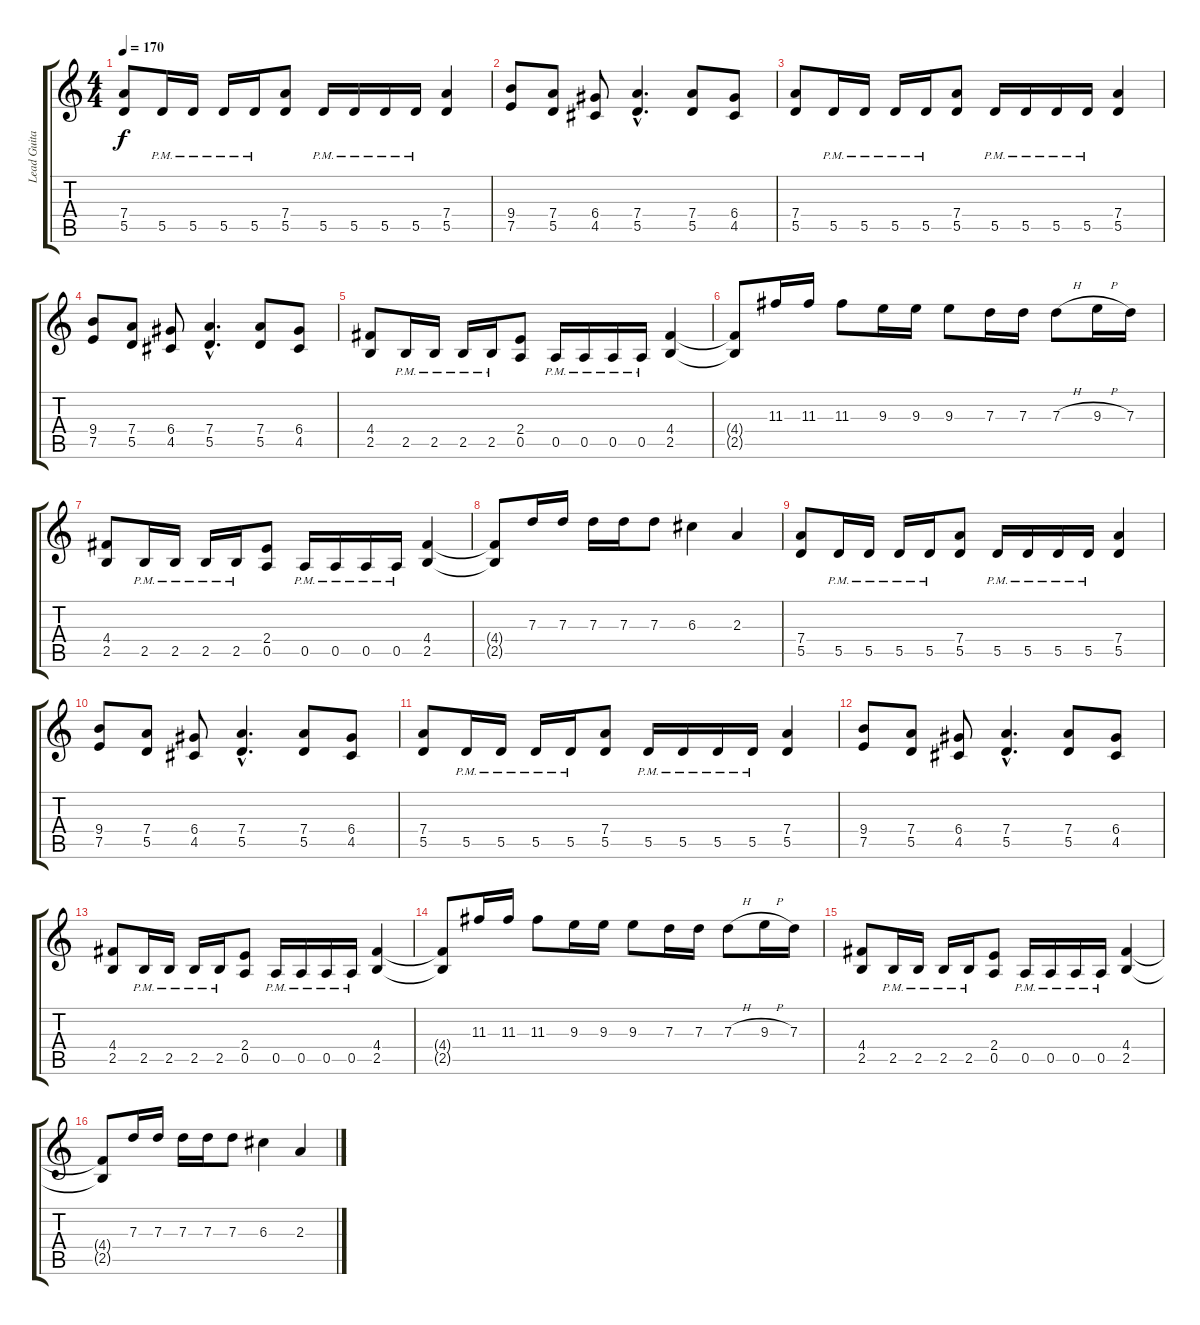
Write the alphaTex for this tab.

\track ("Lead Guitar" "Lead Guita") {instrument distortionguitar}
\staff {score tabs}
\tuning (E4 B3 G3 D3 A2 E2) {hide}
\ts (4 4)
\tempo 170
\clef g2
\ks c
(7.4 5.5).8{dy f} 5.5{pm}.16 5.5{pm}.16 5.5{pm}.16 5.5{pm}.16 (7.4 5.5).8 5.5{pm}.16 5.5{pm}.16 5.5{pm}.16 5.5{pm}.16 (7.4 5.5).4 |
(9.4 7.5).8 (7.4 5.5).8 (6.4 4.5).8 (7.4{hac} 5.5{hac}).4{d} (7.4 5.5).8 (6.4 4.5).8 |
(7.4 5.5).8 5.5{pm}.16 5.5{pm}.16 5.5{pm}.16 5.5{pm}.16 (7.4 5.5).8 5.5{pm}.16 5.5{pm}.16 5.5{pm}.16 5.5{pm}.16 (7.4 5.5).4 |
(9.4 7.5).8 (7.4 5.5).8 (6.4 4.5).8 (7.4{hac} 5.5{hac}).4{d} (7.4 5.5).8 (6.4 4.5).8 |
(4.4 2.5).8 2.5{pm}.16 2.5{pm}.16 2.5{pm}.16 2.5{pm}.16 (2.4 0.5).8 0.5{pm}.16 0.5{pm}.16 0.5{pm}.16 0.5{pm}.16 (4.4 2.5).4 |
(4.4{t} 2.5{t}).8 11.3.16 11.3.16 11.3.8 9.3.16 9.3.16 9.3.8 7.3.16 7.3.16 7.3{h}.8 9.3{h}.16 7.3.16 |
(4.4 2.5).8 2.5{pm}.16 2.5{pm}.16 2.5{pm}.16 2.5{pm}.16 (2.4 0.5).8 0.5{pm}.16 0.5{pm}.16 0.5{pm}.16 0.5{pm}.16 (4.4 2.5).4 |
(4.4{t} 2.5{t}).8 7.3.16 7.3.16 7.3.16 7.3.16 7.3.8 6.3.4 2.3.4 |
(7.4 5.5).8 5.5{pm}.16 5.5{pm}.16 5.5{pm}.16 5.5{pm}.16 (7.4 5.5).8 5.5{pm}.16 5.5{pm}.16 5.5{pm}.16 5.5{pm}.16 (7.4 5.5).4 |
(9.4 7.5).8 (7.4 5.5).8 (6.4 4.5).8 (7.4{hac} 5.5{hac}).4{d} (7.4 5.5).8 (6.4 4.5).8 |
(7.4 5.5).8 5.5{pm}.16 5.5{pm}.16 5.5{pm}.16 5.5{pm}.16 (7.4 5.5).8 5.5{pm}.16 5.5{pm}.16 5.5{pm}.16 5.5{pm}.16 (7.4 5.5).4 |
(9.4 7.5).8 (7.4 5.5).8 (6.4 4.5).8 (7.4{hac} 5.5{hac}).4{d} (7.4 5.5).8 (6.4 4.5).8 |
(4.4 2.5).8 2.5{pm}.16 2.5{pm}.16 2.5{pm}.16 2.5{pm}.16 (2.4 0.5).8 0.5{pm}.16 0.5{pm}.16 0.5{pm}.16 0.5{pm}.16 (4.4 2.5).4 |
(4.4{t} 2.5{t}).8 11.3.16 11.3.16 11.3.8 9.3.16 9.3.16 9.3.8 7.3.16 7.3.16 7.3{h}.8 9.3{h}.16 7.3.16 |
(4.4 2.5).8 2.5{pm}.16 2.5{pm}.16 2.5{pm}.16 2.5{pm}.16 (2.4 0.5).8 0.5{pm}.16 0.5{pm}.16 0.5{pm}.16 0.5{pm}.16 (4.4 2.5).4 |
(4.4{t} 2.5{t}).8 7.3.16 7.3.16 7.3.16 7.3.16 7.3.8 6.3.4 2.3.4
